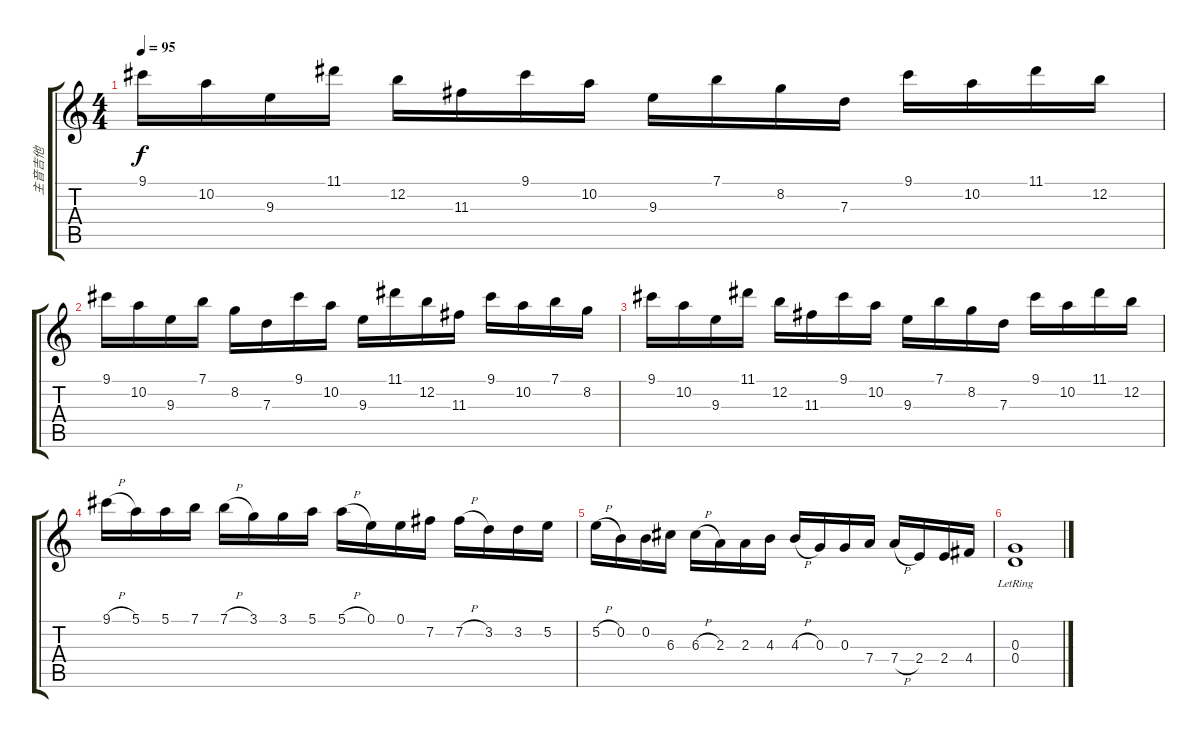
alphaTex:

\track ("主音吉他" "主音吉他") {instrument acousticguitarsteel}
\staff {score tabs}
\tuning (E4 B3 G3 D3 A2 E2) {hide}
\ts (4 4)
\tempo 95
\clef g2
\ks c
9.1.16{dy f} 10.2.16 9.3.16 11.1.16 12.2.16 11.3.16 9.1.16 10.2.16 9.3.16 7.1.16 8.2.16 7.3.16 9.1.16 10.2.16 11.1.16 12.2.16 |
9.1.16 10.2.16 9.3.16 7.1.16 8.2.16 7.3.16 9.1.16 10.2.16 9.3.16 11.1.16 12.2.16 11.3.16 9.1.16 10.2.16 7.1.16 8.2.16 |
9.1.16 10.2.16 9.3.16 11.1.16 12.2.16 11.3.16 9.1.16 10.2.16 9.3.16 7.1.16 8.2.16 7.3.16 9.1.16 10.2.16 11.1.16 12.2.16 |
9.1{h}.16 5.1.16 5.1.16 7.1.16 7.1{h}.16 3.1.16 3.1.16 5.1.16 5.1{h}.16 0.1.16 0.1.16 7.2.16 7.2{h}.16 3.2.16 3.2.16 5.2.16 |
5.2{h}.16 0.2.16 0.2.16 6.3.16 6.3{h}.16 2.3.16 2.3.16 4.3.16 4.3{h}.16 0.3.16 0.3.16 7.4.16 7.4{h}.16 2.4.16 2.4.16 4.4.16 |
(0.3{lr} 0.4).1{txt ""}
